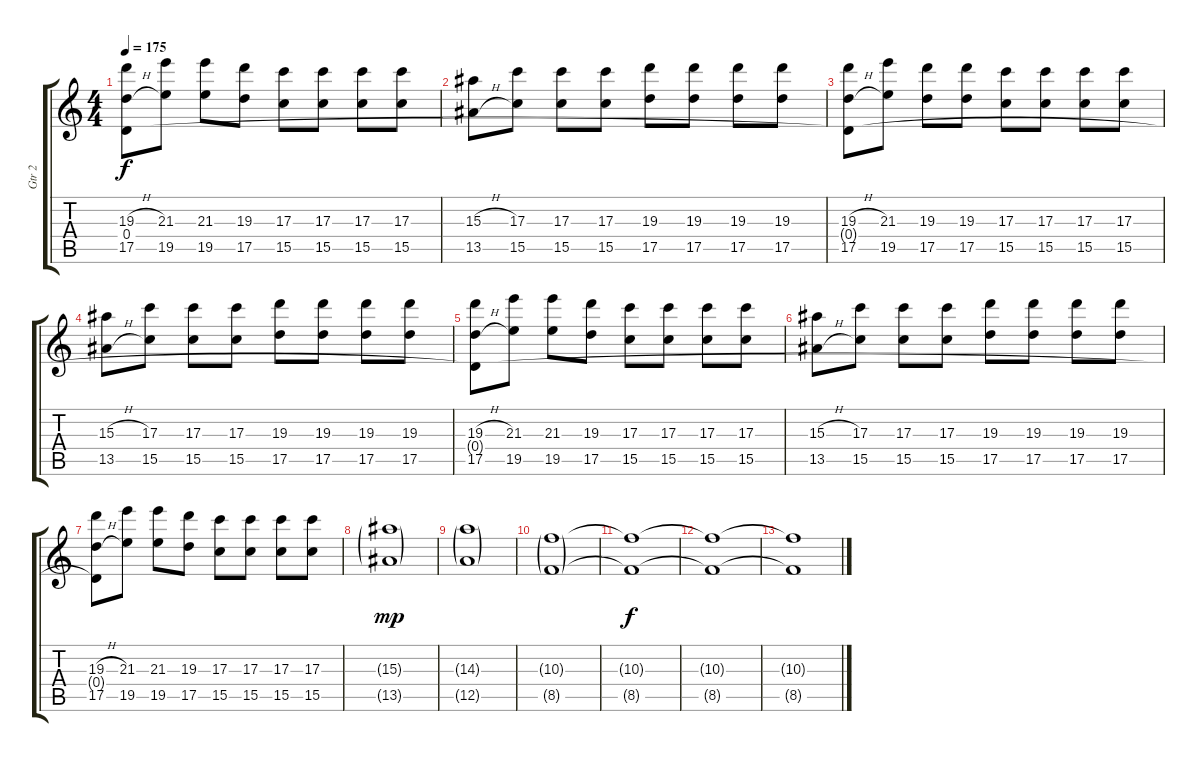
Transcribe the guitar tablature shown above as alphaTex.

\track ("Gtr 2" "Gtr 2") {instrument overdrivenguitar}
\staff {score tabs}
\tuning (E4 B3 G3 D3 A2 D2) {hide}
\ts (4 4)
\tempo 175
\clef g2
\ks c
(19.3{h} 0.4{t} 17.5{h}).8{dy f} (21.3 19.5).8 (21.3 19.5).8 (19.3 17.5).8 (17.3 15.5).8 (17.3 15.5).8 (17.3 15.5).8 (17.3 15.5).8 |
(15.3{h} 13.5{h}).8 (17.3 15.5).8 (17.3 15.5).8 (17.3 15.5).8 (19.3 17.5).8 (19.3 17.5).8 (19.3 17.5).8 (19.3 17.5).8 |
(19.3{h} 0.4{t} 17.5{h}).8 (21.3 19.5).8 (19.3 17.5).8 (19.3 17.5).8 (17.3 15.5).8 (17.3 15.5).8 (17.3 15.5).8 (17.3 15.5).8 |
(15.3{h} 13.5{h}).8 (17.3 15.5).8 (17.3 15.5).8 (17.3 15.5).8 (19.3 17.5).8 (19.3 17.5).8 (19.3 17.5).8 (19.3 17.5).8 |
(19.3{h} 0.4{t} 17.5{h}).8 (21.3 19.5).8 (21.3 19.5).8 (19.3 17.5).8 (17.3 15.5).8 (17.3 15.5).8 (17.3 15.5).8 (17.3 15.5).8 |
(15.3{h} 13.5{h}).8 (17.3 15.5).8 (17.3 15.5).8 (17.3 15.5).8 (19.3 17.5).8 (19.3 17.5).8 (19.3 17.5).8 (19.3 17.5).8 |
(19.3{h} 0.4{t} 17.5{h}).8 (21.3 19.5).8 (21.3 19.5).8 (19.3 17.5).8 (17.3 15.5).8 (17.3 15.5).8 (17.3 15.5).8 (17.3 15.5).8 |
(15.3{g} 13.5{g}).1{dy mp instrument distortionguitar} |
(14.3{g} 12.5{g}).1 |
(10.3{g} 8.5{g}).1 |
(10.3{t} 8.5{t}).1{dy f} |
(10.3{t} 8.5{t}).1 |
(10.3{t} 8.5{t}).1
